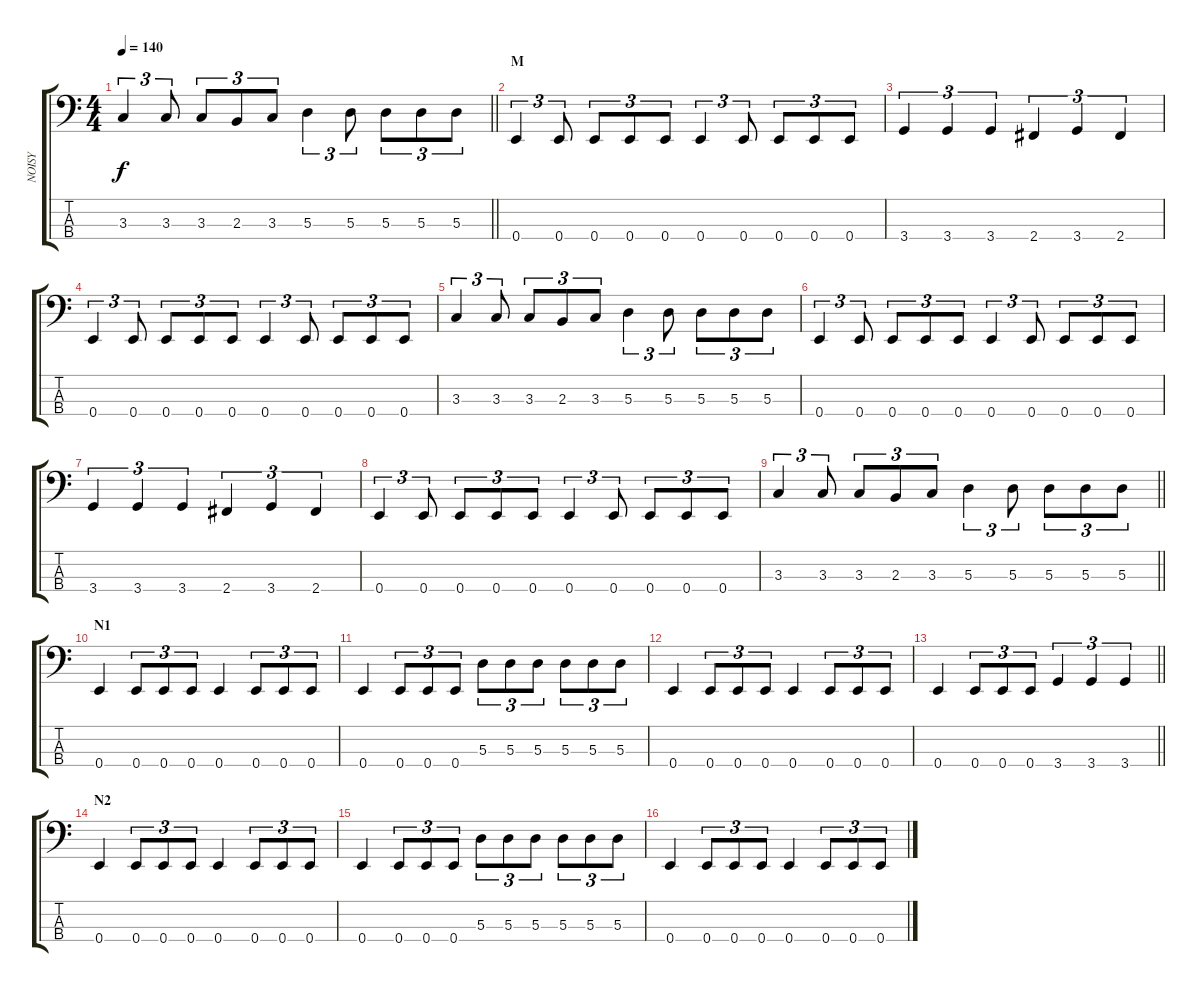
\track ("NOISY" "NOISY") {instrument electricbasspick}
\staff {score tabs}
\tuning (G2 D2 A1 E1) {hide}
\ts (4 4)
\tempo 140
\clef f4
\barLineRight lightlight
\ks c
3.3.4{tu (3 2) dy f} 3.3.8{tu (3 2)} 3.3.8{tu (3 2)} 2.3.8{tu (3 2)} 3.3.8{tu (3 2)} 5.3.4{tu (3 2)} 5.3.8{tu (3 2)} 5.3.8{tu (3 2)} 5.3.8{tu (3 2)} 5.3.8{tu (3 2)} |
\section ("" "M")
0.4.4{tu (3 2)} 0.4.8{tu (3 2)} 0.4.8{tu (3 2)} 0.4.8{tu (3 2)} 0.4.8{tu (3 2)} 0.4.4{tu (3 2)} 0.4.8{tu (3 2)} 0.4.8{tu (3 2)} 0.4.8{tu (3 2)} 0.4.8{tu (3 2)} |
3.4.4{tu (3 2)} 3.4.4{tu (3 2)} 3.4.4{tu (3 2)} 2.4.4{tu (3 2)} 3.4.4{tu (3 2)} 2.4.4{tu (3 2)} |
0.4.4{tu (3 2)} 0.4.8{tu (3 2)} 0.4.8{tu (3 2)} 0.4.8{tu (3 2)} 0.4.8{tu (3 2)} 0.4.4{tu (3 2)} 0.4.8{tu (3 2)} 0.4.8{tu (3 2)} 0.4.8{tu (3 2)} 0.4.8{tu (3 2)} |
3.3.4{tu (3 2)} 3.3.8{tu (3 2)} 3.3.8{tu (3 2)} 2.3.8{tu (3 2)} 3.3.8{tu (3 2)} 5.3.4{tu (3 2)} 5.3.8{tu (3 2)} 5.3.8{tu (3 2)} 5.3.8{tu (3 2)} 5.3.8{tu (3 2)} |
0.4.4{tu (3 2)} 0.4.8{tu (3 2)} 0.4.8{tu (3 2)} 0.4.8{tu (3 2)} 0.4.8{tu (3 2)} 0.4.4{tu (3 2)} 0.4.8{tu (3 2)} 0.4.8{tu (3 2)} 0.4.8{tu (3 2)} 0.4.8{tu (3 2)} |
3.4.4{tu (3 2)} 3.4.4{tu (3 2)} 3.4.4{tu (3 2)} 2.4.4{tu (3 2)} 3.4.4{tu (3 2)} 2.4.4{tu (3 2)} |
0.4.4{tu (3 2)} 0.4.8{tu (3 2)} 0.4.8{tu (3 2)} 0.4.8{tu (3 2)} 0.4.8{tu (3 2)} 0.4.4{tu (3 2)} 0.4.8{tu (3 2)} 0.4.8{tu (3 2)} 0.4.8{tu (3 2)} 0.4.8{tu (3 2)} |
\barLineRight lightlight
3.3.4{tu (3 2)} 3.3.8{tu (3 2)} 3.3.8{tu (3 2)} 2.3.8{tu (3 2)} 3.3.8{tu (3 2)} 5.3.4{tu (3 2)} 5.3.8{tu (3 2)} 5.3.8{tu (3 2)} 5.3.8{tu (3 2)} 5.3.8{tu (3 2)} |
\section ("" "N1")
0.4.4 0.4.8{tu (3 2)} 0.4.8{tu (3 2)} 0.4.8{tu (3 2)} 0.4.4 0.4.8{tu (3 2)} 0.4.8{tu (3 2)} 0.4.8{tu (3 2)} |
0.4.4 0.4.8{tu (3 2)} 0.4.8{tu (3 2)} 0.4.8{tu (3 2)} 5.3.8{tu (3 2)} 5.3.8{tu (3 2)} 5.3.8{tu (3 2)} 5.3.8{tu (3 2)} 5.3.8{tu (3 2)} 5.3.8{tu (3 2)} |
0.4.4 0.4.8{tu (3 2)} 0.4.8{tu (3 2)} 0.4.8{tu (3 2)} 0.4.4 0.4.8{tu (3 2)} 0.4.8{tu (3 2)} 0.4.8{tu (3 2)} |
\barLineRight lightlight
0.4.4 0.4.8{tu (3 2)} 0.4.8{tu (3 2)} 0.4.8{tu (3 2)} 3.4.4{tu (3 2)} 3.4.4{tu (3 2)} 3.4.4{tu (3 2)} |
\section ("" "N2")
0.4.4 0.4.8{tu (3 2)} 0.4.8{tu (3 2)} 0.4.8{tu (3 2)} 0.4.4 0.4.8{tu (3 2)} 0.4.8{tu (3 2)} 0.4.8{tu (3 2)} |
0.4.4 0.4.8{tu (3 2)} 0.4.8{tu (3 2)} 0.4.8{tu (3 2)} 5.3.8{tu (3 2)} 5.3.8{tu (3 2)} 5.3.8{tu (3 2)} 5.3.8{tu (3 2)} 5.3.8{tu (3 2)} 5.3.8{tu (3 2)} |
0.4.4 0.4.8{tu (3 2)} 0.4.8{tu (3 2)} 0.4.8{tu (3 2)} 0.4.4 0.4.8{tu (3 2)} 0.4.8{tu (3 2)} 0.4.8{tu (3 2)}
